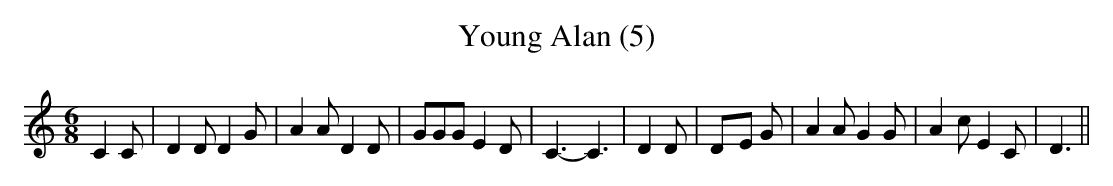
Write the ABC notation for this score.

X:1
T:Young Alan (5)
M:6/8
L:1/8
K:C
 C2 C| D2 D D2 G| A2 A D2 D| GGG E2 D| C3- C3| D2 D|D-E G| A2 A G2 G|\
 A2 c E2 C| D3||
